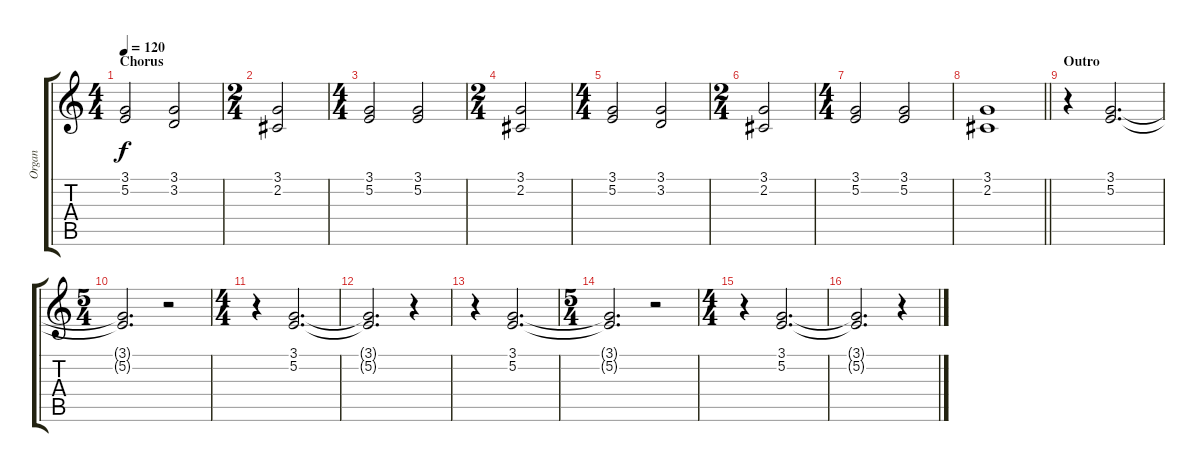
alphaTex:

\track ("Organ" "Organ") {instrument drawbarorgan}
\staff {score tabs}
\tuning (E4 B3 G3 D3 A2 E2) {hide}
\ts (4 4)
\section ("" "Chorus")
\tempo 120
\clef g2
\ks c
(3.1 5.2).2{dy f} (3.1 3.2).2 |
\ts (2 4)
(3.1 2.2).2 |
\ts (4 4)
(3.1 5.2).2 (3.1 5.2).2 |
\ts (2 4)
(3.1 2.2).2 |
\ts (4 4)
(3.1 5.2).2 (3.1 3.2).2 |
\ts (2 4)
(3.1 2.2).2 |
\ts (4 4)
(3.1 5.2).2 (3.1 5.2).2 |
\barLineRight lightlight
(3.1 2.2).1 |
\section ("" "Outro")
r.4 (3.1 5.2).2{d} |
\ts (5 4)
(3.1{t} 5.2{t}).2{d} r.2 |
\ts (4 4)
r.4 (3.1 5.2).2{d} |
(3.1{t} 5.2{t}).2{d} r.4 |
r.4 (3.1 5.2).2{d} |
\ts (5 4)
(3.1{t} 5.2{t}).2{d} r.2 |
\ts (4 4)
r.4 (3.1 5.2).2{d} |
(3.1{t} 5.2{t}).2{d} r.4
